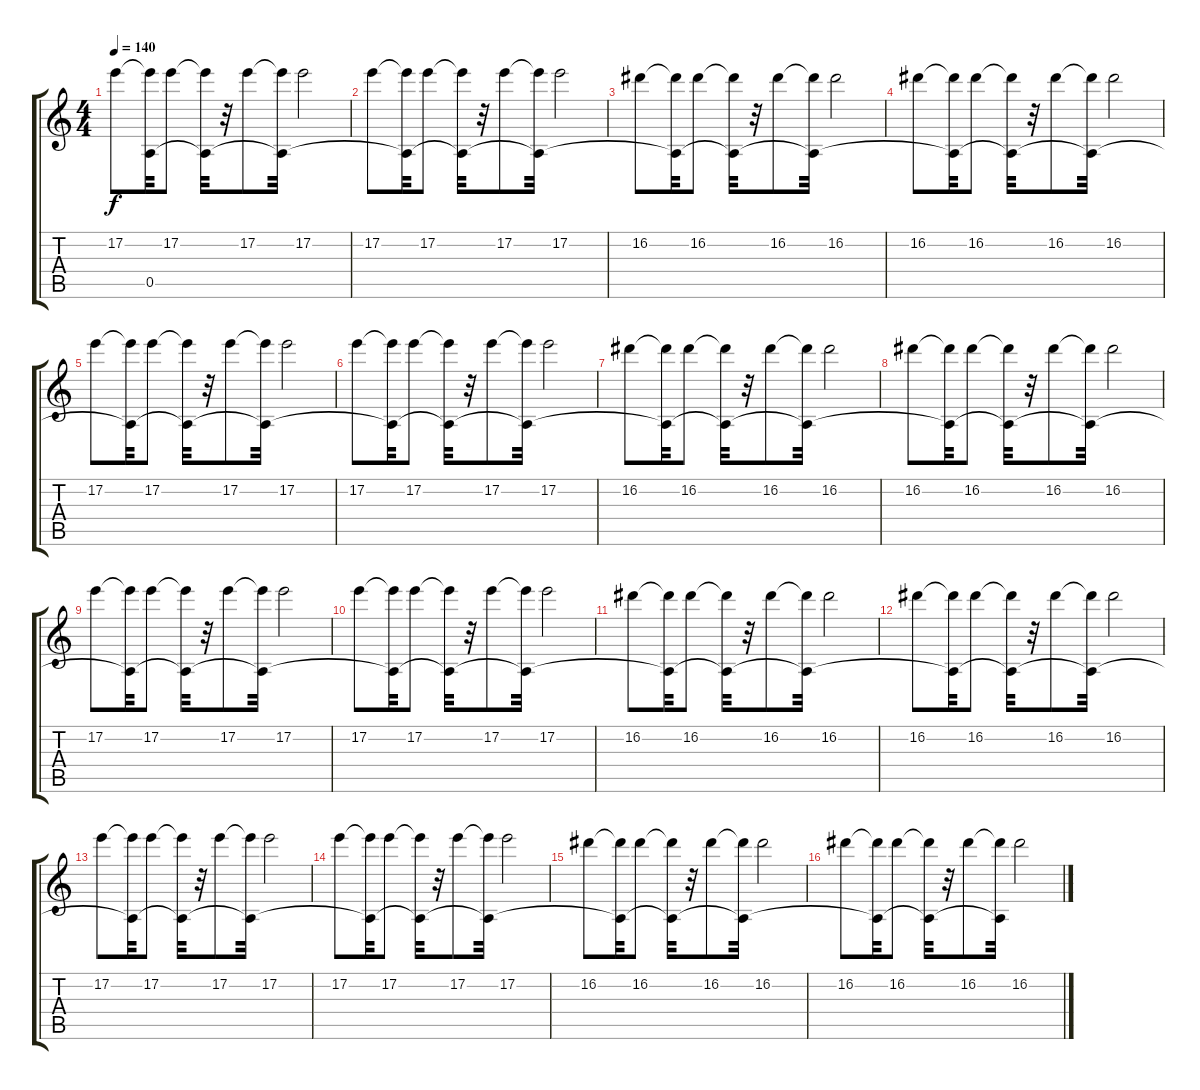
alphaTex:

\track "" {instrument overdrivenguitar}
\staff {score tabs}
\tuning (E4 B3 G3 D3 A2 E2) {hide}
\ts (4 4)
\tempo 140
\clef g2
\ks c
17.2.8{dy f} (17.2{t} 0.5{t}).32 17.2.8 (17.2{t} 0.5{t}).32 r.32 17.2.8 (17.2{t} 0.5{t}).32 17.2.2 |
17.2.8 (17.2{t} 0.5{t}).32 17.2.8 (17.2{t} 0.5{t}).32 r.32 17.2.8 (17.2{t} 0.5{t}).32 17.2.2 |
16.2.8 (16.2{t} 0.5{t}).32 16.2.8 (16.2{t} 0.5{t}).32 r.32 16.2.8 (16.2{t} 0.5{t}).32 16.2.2 |
16.2.8 (16.2{t} 0.5{t}).32 16.2.8 (16.2{t} 0.5{t}).32 r.32 16.2.8 (16.2{t} 0.5{t}).32 16.2.2 |
17.2.8 (17.2{t} 0.5{t}).32 17.2.8 (17.2{t} 0.5{t}).32 r.32 17.2.8 (17.2{t} 0.5{t}).32 17.2.2 |
17.2.8 (17.2{t} 0.5{t}).32 17.2.8 (17.2{t} 0.5{t}).32 r.32 17.2.8 (17.2{t} 0.5{t}).32 17.2.2 |
16.2.8 (16.2{t} 0.5{t}).32 16.2.8 (16.2{t} 0.5{t}).32 r.32 16.2.8 (16.2{t} 0.5{t}).32 16.2.2 |
16.2.8 (16.2{t} 0.5{t}).32 16.2.8 (16.2{t} 0.5{t}).32 r.32 16.2.8 (16.2{t} 0.5{t}).32 16.2.2 |
17.2.8 (17.2{t} 0.5{t}).32 17.2.8 (17.2{t} 0.5{t}).32 r.32 17.2.8 (17.2{t} 0.5{t}).32 17.2.2 |
17.2.8 (17.2{t} 0.5{t}).32 17.2.8 (17.2{t} 0.5{t}).32 r.32 17.2.8 (17.2{t} 0.5{t}).32 17.2.2 |
16.2.8 (16.2{t} 0.5{t}).32 16.2.8 (16.2{t} 0.5{t}).32 r.32 16.2.8 (16.2{t} 0.5{t}).32 16.2.2 |
16.2.8 (16.2{t} 0.5{t}).32 16.2.8 (16.2{t} 0.5{t}).32 r.32 16.2.8 (16.2{t} 0.5{t}).32 16.2.2 |
17.2.8 (17.2{t} 0.5{t}).32 17.2.8 (17.2{t} 0.5{t}).32 r.32 17.2.8 (17.2{t} 0.5{t}).32 17.2.2 |
17.2.8 (17.2{t} 0.5{t}).32 17.2.8 (17.2{t} 0.5{t}).32 r.32 17.2.8 (17.2{t} 0.5{t}).32 17.2.2 |
16.2.8 (16.2{t} 0.5{t}).32 16.2.8 (16.2{t} 0.5{t}).32 r.32 16.2.8 (16.2{t} 0.5{t}).32 16.2.2 |
16.2.8 (16.2{t} 0.5{t}).32 16.2.8 (16.2{t} 0.5{t}).32 r.32 16.2.8 (16.2{t} 0.5{t}).32 16.2.2
